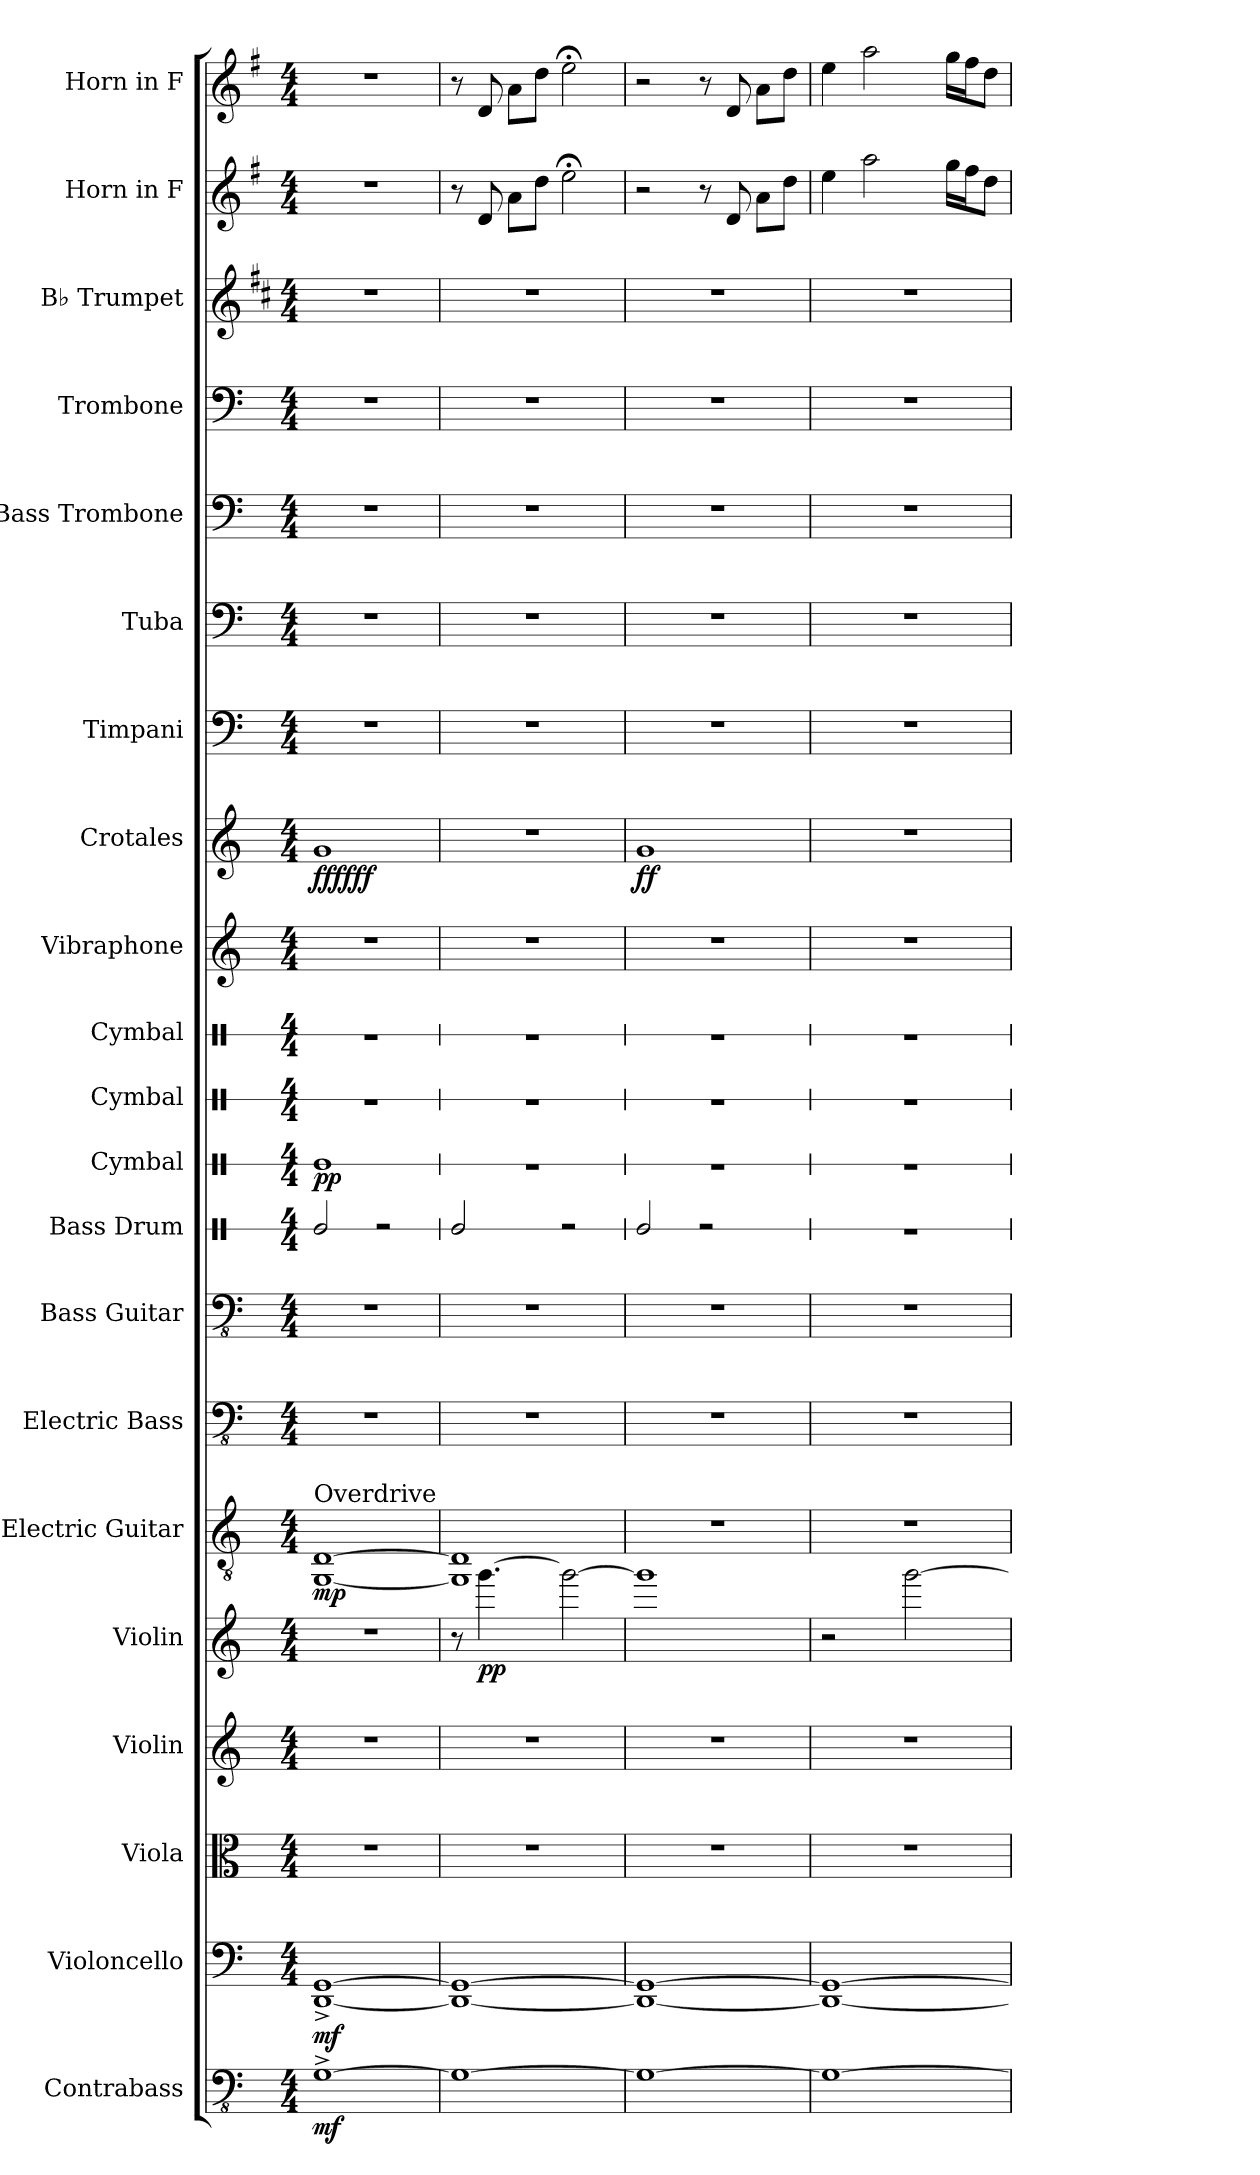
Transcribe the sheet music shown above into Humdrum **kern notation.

**kern	**dynam	**kern	**dynam	**kern	**kern	**kern	**dynam	**kern	**dynam	**kern	**kern	**kern	**kern	**dynam	**kern	**kern	**kern	**kern	**dynam	**kern	**kern	**kern	**kern	**kern	**kern	**kern
*part21	*part21	*part20	*part20	*part19	*part18	*part17	*part17	*part16	*part16	*part15	*part14	*part13	*part12	*part12	*part11	*part10	*part9	*part8	*part8	*part7	*part6	*part5	*part4	*part3	*part2	*part1
*staff21	*staff21	*staff20	*staff20	*staff19	*staff18	*staff17	*staff17	*staff16	*staff16	*staff15	*staff14	*staff13	*staff12	*staff12	*staff11	*staff10	*staff9	*staff8	*staff8	*staff7	*staff6	*staff5	*staff4	*staff3	*staff2	*staff1
*I"Contrabass	*	*I"Violoncello	*	*I"Viola	*I"Violin	*I"Violin	*	*I"Electric Guitar	*	*I"Electric Bass	*I"Bass Guitar	*I"Bass Drum	*I"Cymbal	*	*I"Cymbal	*I"Cymbal	*I"Vibraphone	*I"Crotales	*	*I"Timpani	*I"Tuba	*I"Bass Trombone	*I"Trombone	*I"B♭ Trumpet	*I"Horn in F	*I"Horn in F
*I'Cb.	*	*I'Vc.	*	*I'Vla.	*I'Vln.	*I'Vln.	*	*I'El. Guit.	*	*I'El. B.	*I'B. Guit.	*I'B. Dr.	*I'Cym.	*	*I'Cym.	*I'Cym.	*I'Vib.	*I'Cro.	*	*I'Timp.	*I'Tba.	*I'B. Tbn.	*I'Tbn.	*I'B♭ Tpt.	*	*
*	*	*	*	*	*	*	*	*	*	*	*	*stria1	*stria1	*	*stria1	*stria1	*	*	*	*	*	*	*	*	*	*
*clefFv4	*	*clefF4	*	*clefC3	*clefG2	*clefG2	*	*clefGv2	*	*clefFv4	*clefFv4	*clefX	*clefX	*	*clefX	*clefX	*clefG2	*clefG2	*	*clefF4	*clefF4	*clefF4	*clefF4	*clefG2	*clefG2	*clefG2
*ITrd7c12	*	*	*	*	*	*	*	*	*	*	*	*	*	*	*	*	*	*ITrd-14c-24	*	*	*	*	*	*ITrd1c2	*ITrd4c7	*ITrd4c7
*k[]	*	*k[]	*	*k[]	*k[]	*k[]	*	*k[]	*	*k[]	*k[]	*k[]	*k[]	*	*k[]	*k[]	*k[]	*k[]	*	*k[]	*k[]	*k[]	*k[]	*k[]	*k[]	*k[]
*M4/4	*	*M4/4	*	*M4/4	*M4/4	*M4/4	*	*M4/4	*	*M4/4	*M4/4	*M4/4	*M4/4	*	*M4/4	*M4/4	*M4/4	*M4/4	*	*M4/4	*M4/4	*M4/4	*M4/4	*M4/4	*M4/4	*M4/4
*MM50	*	*MM50	*	*MM50	*MM50	*MM50	*	*MM50	*	*MM50	*MM50	*MM50	*MM50	*	*MM50	*MM50	*MM50	*MM50	*	*MM50	*MM50	*MM50	*MM50	*MM50	*MM50	*MM50
=1	=1	=1	=1	=1	=1	=1	=1	=1	=1	=1	=1	=1	=1	=1	=1	=1	=1	=1	=1	=1	=1	=1	=1	=1	=1	=1
!	!	!	!	!	!	!	!	!LO:TX:a:t=Overdrive	!	!	!	!	!	!	!	!	!	!	!	!	!	!	!	!	!	!
!	!LO:DY:b	!	!LO:DY:b	!	!	!	!	!	!LO:DY:b	!	!	!	!	!LO:DY:b	!	!	!	!	!LO:DY:b	!	!	!	!	!	!	!
!	!	!	!	!	!	!	!	!	!	!	!	!	!	!	!	!	!	!	!LO:DY:n=1:b	!	!	!	!	!	!	!
[1GGG^	mf	[1DD^ [1GG^	mf	1r	1r	1r	.	[1GG [1D	mp	1r	1r	2Re/	1Re	pp	1r	1r	1r	1ggg	fff fff	1r	1r	1r	1r	1r	1r	1r
.	.	.	.	.	.	.	.	.	.	.	.	2r	.	.	.	.	.	.	.	.	.	.	.	.	.	.
=2	=2	=2	=2	=2	=2	=2	=2	=2	=2	=2	=2	=2	=2	=2	=2	=2	=2	=2	=2	=2	=2	=2	=2	=2	=2	=2
1GGG_	.	1DD_ 1GG_	.	1r	1r	8r	.	1GG] 1D]	.	1r	1r	2Re/	1r	.	1r	1r	1r	1r	.	1r	1r	1r	1r	1r	8r	8r
!	!	!	!	!	!	!	!LO:DY:b	!	!	!	!	!	!	!	!	!	!	!	!	!	!	!	!	!	!	!
.	.	.	.	.	.	[4.ggg\	pp	.	.	.	.	.	.	.	.	.	.	.	.	.	.	.	.	.	8G/	8G/
.	.	.	.	.	.	.	.	.	.	.	.	.	.	.	.	.	.	.	.	.	.	.	.	.	8d\L	8d\L
.	.	.	.	.	.	.	.	.	.	.	.	.	.	.	.	.	.	.	.	.	.	.	.	.	8g\J	8g\J
.	.	.	.	.	.	2ggg\_	.	.	.	.	.	2r	.	.	.	.	.	.	.	.	.	.	.	.	2a;<\	2a;<\
=3	=3	=3	=3	=3	=3	=3	=3	=3	=3	=3	=3	=3	=3	=3	=3	=3	=3	=3	=3	=3	=3	=3	=3	=3	=3	=3
!	!	!	!	!	!	!	!	!	!	!	!	!	!	!	!	!	!	!	!LO:DY:b	!	!	!	!	!	!	!
!	!	!	!	!	!	!	!	!	!	!	!	!	!	!	!	!	!	!	!LO:DY:n=1:b	!	!	!	!	!	!	!
1GGG_	.	1DD_ 1GG_	.	1r	1r	1ggg]	.	1r	.	1r	1r	2Re/	1r	.	1r	1r	1r	1ggg	f f	1r	1r	1r	1r	1r	2r	2r
.	.	.	.	.	.	.	.	.	.	.	.	2r	.	.	.	.	.	.	.	.	.	.	.	.	8r	8r
.	.	.	.	.	.	.	.	.	.	.	.	.	.	.	.	.	.	.	.	.	.	.	.	.	8G/	8G/
.	.	.	.	.	.	.	.	.	.	.	.	.	.	.	.	.	.	.	.	.	.	.	.	.	8d\L	8d\L
.	.	.	.	.	.	.	.	.	.	.	.	.	.	.	.	.	.	.	.	.	.	.	.	.	8g\J	8g\J
=4	=4	=4	=4	=4	=4	=4	=4	=4	=4	=4	=4	=4	=4	=4	=4	=4	=4	=4	=4	=4	=4	=4	=4	=4	=4	=4
1GGG_	.	1DD_ 1GG_	.	1r	1r	2r	.	1r	.	1r	1r	1r	1r	.	1r	1r	1r	1r	.	1r	1r	1r	1r	1r	4a\	4a\
.	.	.	.	.	.	.	.	.	.	.	.	.	.	.	.	.	.	.	.	.	.	.	.	.	2dd\	2dd\
.	.	.	.	.	.	[2ggg\	.	.	.	.	.	.	.	.	.	.	.	.	.	.	.	.	.	.	.	.
.	.	.	.	.	.	.	.	.	.	.	.	.	.	.	.	.	.	.	.	.	.	.	.	.	16cc\LL	16cc\LL
.	.	.	.	.	.	.	.	.	.	.	.	.	.	.	.	.	.	.	.	.	.	.	.	.	16b\J	16b\J
.	.	.	.	.	.	.	.	.	.	.	.	.	.	.	.	.	.	.	.	.	.	.	.	.	8g\J	8g\J
=	=	=	=	=	=	=	=	=	=	=	=	=	=	=	=	=	=	=	=	=	=	=	=	=	=	=
*-	*-	*-	*-	*-	*-	*-	*-	*-	*-	*-	*-	*-	*-	*-	*-	*-	*-	*-	*-	*-	*-	*-	*-	*-	*-	*-
